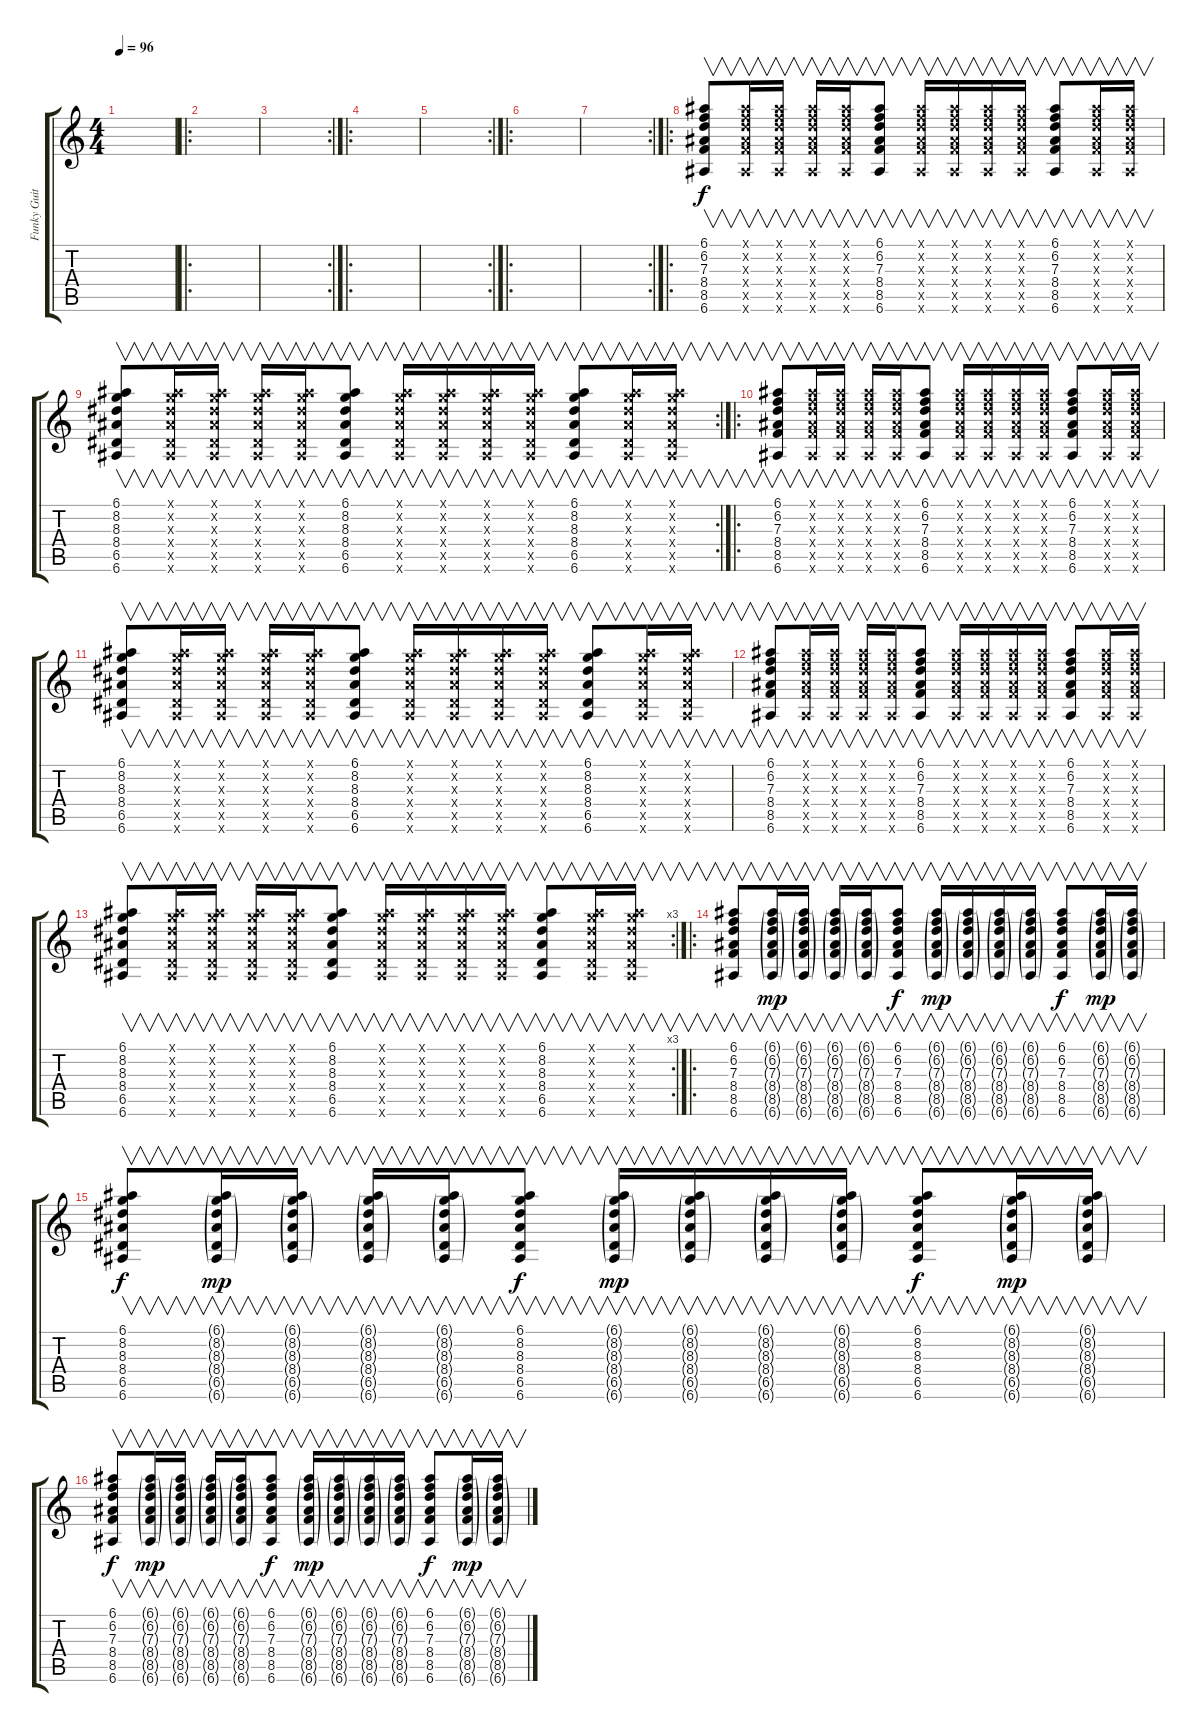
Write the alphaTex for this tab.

\track ("Funky Guitar" "Funky Guit") {instrument overdrivenguitar}
\staff {score tabs}
\tuning (E4 B3 G3 D3 A2 E2) {hide}
\ts (4 4)
\tempo 96
\clef g2
\ks c
|
\ro
|
\rc 2
|
\ro
|
\rc 2
|
\ro
|
\rc 2
|
\ro
(6.1 6.2 7.3 8.4 8.5 6.6).8{v} (6.1{x} 6.2{x} 7.3{x} 8.4{x} 8.5{x} 6.6{x}).16{v} (6.1{x} 6.2{x} 7.3{x} 8.4{x} 8.5{x} 6.6{x}).16{v} (6.1{x} 6.2{x} 7.3{x} 8.4{x} 8.5{x} 6.6{x}).16{v} (6.1{x} 6.2{x} 7.3{x} 8.4{x} 8.5{x} 6.6{x}).16{v} (6.1 6.2 7.3 8.4 8.5 6.6).8{v} (6.1{x} 6.2{x} 7.3{x} 8.4{x} 8.5{x} 6.6{x}).16{v} (6.1{x} 6.2{x} 7.3{x} 8.4{x} 8.5{x} 6.6{x}).16{v} (6.1{x} 6.2{x} 7.3{x} 8.4{x} 8.5{x} 6.6{x}).16{v} (6.1{x} 6.2{x} 7.3{x} 8.4{x} 8.5{x} 6.6{x}).16{v} (6.1 6.2 7.3 8.4 8.5 6.6).8{v} (6.1{x} 6.2{x} 7.3{x} 8.4{x} 8.5{x} 6.6{x}).16{v} (6.1{x} 6.2{x} 7.3{x} 8.4{x} 8.5{x} 6.6{x}).16{v} |
\rc 2
(6.1 8.2 8.3 8.4 6.5 6.6).8{v} (6.1{x} 8.2{x} 8.3{x} 8.4{x} 6.5{x} 6.6{x}).16{v} (6.1{x} 8.2{x} 8.3{x} 8.4{x} 6.5{x} 6.6{x}).16{v} (6.1{x} 8.2{x} 8.3{x} 8.4{x} 6.5{x} 6.6{x}).16{v} (6.1{x} 8.2{x} 8.3{x} 8.4{x} 6.5{x} 6.6{x}).16{v} (6.1 8.2 8.3 8.4 6.5 6.6).8{v} (6.1{x} 8.2{x} 8.3{x} 8.4{x} 6.5{x} 6.6{x}).16{v} (6.1{x} 8.2{x} 8.3{x} 8.4{x} 6.5{x} 6.6{x}).16{v} (6.1{x} 8.2{x} 8.3{x} 8.4{x} 6.5{x} 6.6{x}).16{v} (6.1{x} 8.2{x} 8.3{x} 8.4{x} 6.5{x} 6.6{x}).16{v} (6.1 8.2 8.3 8.4 6.5 6.6).8{v} (6.1{x} 8.2{x} 8.3{x} 8.4{x} 6.5{x} 6.6{x}).16{v} (6.1{x} 8.2{x} 8.3{x} 8.4{x} 6.5{x} 6.6{x}).16{v} |
\ro
(6.1 6.2 7.3 8.4 8.5 6.6).8{v volume 7} (6.1{x} 6.2{x} 7.3{x} 8.4{x} 8.5{x} 6.6{x}).16{v} (6.1{x} 6.2{x} 7.3{x} 8.4{x} 8.5{x} 6.6{x}).16{v} (6.1{x} 6.2{x} 7.3{x} 8.4{x} 8.5{x} 6.6{x}).16{v} (6.1{x} 6.2{x} 7.3{x} 8.4{x} 8.5{x} 6.6{x}).16{v} (6.1 6.2 7.3 8.4 8.5 6.6).8{v} (6.1{x} 6.2{x} 7.3{x} 8.4{x} 8.5{x} 6.6{x}).16{v} (6.1{x} 6.2{x} 7.3{x} 8.4{x} 8.5{x} 6.6{x}).16{v} (6.1{x} 6.2{x} 7.3{x} 8.4{x} 8.5{x} 6.6{x}).16{v} (6.1{x} 6.2{x} 7.3{x} 8.4{x} 8.5{x} 6.6{x}).16{v} (6.1 6.2 7.3 8.4 8.5 6.6).8{v} (6.1{x} 6.2{x} 7.3{x} 8.4{x} 8.5{x} 6.6{x}).16{v} (6.1{x} 6.2{x} 7.3{x} 8.4{x} 8.5{x} 6.6{x}).16{v} |
(6.1 8.2 8.3 8.4 6.5 6.6).8{v} (6.1{x} 8.2{x} 8.3{x} 8.4{x} 6.5{x} 6.6{x}).16{v} (6.1{x} 8.2{x} 8.3{x} 8.4{x} 6.5{x} 6.6{x}).16{v} (6.1{x} 8.2{x} 8.3{x} 8.4{x} 6.5{x} 6.6{x}).16{v} (6.1{x} 8.2{x} 8.3{x} 8.4{x} 6.5{x} 6.6{x}).16{v} (6.1 8.2 8.3 8.4 6.5 6.6).8{v} (6.1{x} 8.2{x} 8.3{x} 8.4{x} 6.5{x} 6.6{x}).16{v} (6.1{x} 8.2{x} 8.3{x} 8.4{x} 6.5{x} 6.6{x}).16{v} (6.1{x} 8.2{x} 8.3{x} 8.4{x} 6.5{x} 6.6{x}).16{v} (6.1{x} 8.2{x} 8.3{x} 8.4{x} 6.5{x} 6.6{x}).16{v} (6.1 8.2 8.3 8.4 6.5 6.6).8{v} (6.1{x} 8.2{x} 8.3{x} 8.4{x} 6.5{x} 6.6{x}).16{v} (6.1{x} 8.2{x} 8.3{x} 8.4{x} 6.5{x} 6.6{x}).16{v} |
(6.1 6.2 7.3 8.4 8.5 6.6).8{v} (6.1{x} 6.2{x} 7.3{x} 8.4{x} 8.5{x} 6.6{x}).16{v} (6.1{x} 6.2{x} 7.3{x} 8.4{x} 8.5{x} 6.6{x}).16{v} (6.1{x} 6.2{x} 7.3{x} 8.4{x} 8.5{x} 6.6{x}).16{v} (6.1{x} 6.2{x} 7.3{x} 8.4{x} 8.5{x} 6.6{x}).16{v} (6.1 6.2 7.3 8.4 8.5 6.6).8{v} (6.1{x} 6.2{x} 7.3{x} 8.4{x} 8.5{x} 6.6{x}).16{v} (6.1{x} 6.2{x} 7.3{x} 8.4{x} 8.5{x} 6.6{x}).16{v} (6.1{x} 6.2{x} 7.3{x} 8.4{x} 8.5{x} 6.6{x}).16{v} (6.1{x} 6.2{x} 7.3{x} 8.4{x} 8.5{x} 6.6{x}).16{v} (6.1 6.2 7.3 8.4 8.5 6.6).8{v} (6.1{x} 6.2{x} 7.3{x} 8.4{x} 8.5{x} 6.6{x}).16{v} (6.1{x} 6.2{x} 7.3{x} 8.4{x} 8.5{x} 6.6{x}).16{v} |
\rc 3
(6.1 8.2 8.3 8.4 6.5 6.6).8{v} (6.1{x} 8.2{x} 8.3{x} 8.4{x} 6.5{x} 6.6{x}).16{v} (6.1{x} 8.2{x} 8.3{x} 8.4{x} 6.5{x} 6.6{x}).16{v} (6.1{x} 8.2{x} 8.3{x} 8.4{x} 6.5{x} 6.6{x}).16{v} (6.1{x} 8.2{x} 8.3{x} 8.4{x} 6.5{x} 6.6{x}).16{v} (6.1 8.2 8.3 8.4 6.5 6.6).8{v} (6.1{x} 8.2{x} 8.3{x} 8.4{x} 6.5{x} 6.6{x}).16{v} (6.1{x} 8.2{x} 8.3{x} 8.4{x} 6.5{x} 6.6{x}).16{v} (6.1{x} 8.2{x} 8.3{x} 8.4{x} 6.5{x} 6.6{x}).16{v} (6.1{x} 8.2{x} 8.3{x} 8.4{x} 6.5{x} 6.6{x}).16{v} (6.1 8.2 8.3 8.4 6.5 6.6).8{v} (6.1{x} 8.2{x} 8.3{x} 8.4{x} 6.5{x} 6.6{x}).16{v} (6.1{x} 8.2{x} 8.3{x} 8.4{x} 6.5{x} 6.6{x}).16{v} |
\ro
(6.1 6.2 7.3 8.4 8.5 6.6).8{v volume 5} (6.1{g} 6.2{g} 7.3{g} 8.4{g} 8.5{g} 6.6{g}).16{v dy mp} (6.1{g} 6.2{g} 7.3{g} 8.4{g} 8.5{g} 6.6{g}).16{v} (6.1{g} 6.2{g} 7.3{g} 8.4{g} 8.5{g} 6.6{g}).16{v} (6.1{g} 6.2{g} 7.3{g} 8.4{g} 8.5{g} 6.6{g}).16{v} (6.1 6.2 7.3 8.4 8.5 6.6).8{v dy f} (6.1{g} 6.2{g} 7.3{g} 8.4{g} 8.5{g} 6.6{g}).16{v dy mp} (6.1{g} 6.2{g} 7.3{g} 8.4{g} 8.5{g} 6.6{g}).16{v} (6.1{g} 6.2{g} 7.3{g} 8.4{g} 8.5{g} 6.6{g}).16{v} (6.1{g} 6.2{g} 7.3{g} 8.4{g} 8.5{g} 6.6{g}).16{v} (6.1 6.2 7.3 8.4 8.5 6.6).8{v dy f} (6.1{g} 6.2{g} 7.3{g} 8.4{g} 8.5{g} 6.6{g}).16{v dy mp} (6.1{g} 6.2{g} 7.3{g} 8.4{g} 8.5{g} 6.6{g}).16{v} |
(6.1 8.2 8.3 8.4 6.5 6.6).8{v dy f} (6.1{g} 8.2{g} 8.3{g} 8.4{g} 6.5{g} 6.6{g}).16{v dy mp} (6.1{g} 8.2{g} 8.3{g} 8.4{g} 6.5{g} 6.6{g}).16{v} (6.1{g} 8.2{g} 8.3{g} 8.4{g} 6.5{g} 6.6{g}).16{v} (6.1{g} 8.2{g} 8.3{g} 8.4{g} 6.5{g} 6.6{g}).16{v} (6.1 8.2 8.3 8.4 6.5 6.6).8{v dy f} (6.1{g} 8.2{g} 8.3{g} 8.4{g} 6.5{g} 6.6{g}).16{v dy mp} (6.1{g} 8.2{g} 8.3{g} 8.4{g} 6.5{g} 6.6{g}).16{v} (6.1{g} 8.2{g} 8.3{g} 8.4{g} 6.5{g} 6.6{g}).16{v} (6.1{g} 8.2{g} 8.3{g} 8.4{g} 6.5{g} 6.6{g}).16{v} (6.1 8.2 8.3 8.4 6.5 6.6).8{v dy f} (6.1{g} 8.2{g} 8.3{g} 8.4{g} 6.5{g} 6.6{g}).16{v dy mp} (6.1{g} 8.2{g} 8.3{g} 8.4{g} 6.5{g} 6.6{g}).16{v} |
(6.1 6.2 7.3 8.4 8.5 6.6).8{v dy f} (6.1{g} 6.2{g} 7.3{g} 8.4{g} 8.5{g} 6.6{g}).16{v dy mp} (6.1{g} 6.2{g} 7.3{g} 8.4{g} 8.5{g} 6.6{g}).16{v} (6.1{g} 6.2{g} 7.3{g} 8.4{g} 8.5{g} 6.6{g}).16{v} (6.1{g} 6.2{g} 7.3{g} 8.4{g} 8.5{g} 6.6{g}).16{v} (6.1 6.2 7.3 8.4 8.5 6.6).8{v dy f} (6.1{g} 6.2{g} 7.3{g} 8.4{g} 8.5{g} 6.6{g}).16{v dy mp} (6.1{g} 6.2{g} 7.3{g} 8.4{g} 8.5{g} 6.6{g}).16{v} (6.1{g} 6.2{g} 7.3{g} 8.4{g} 8.5{g} 6.6{g}).16{v} (6.1{g} 6.2{g} 7.3{g} 8.4{g} 8.5{g} 6.6{g}).16{v} (6.1 6.2 7.3 8.4 8.5 6.6).8{v dy f} (6.1{g} 6.2{g} 7.3{g} 8.4{g} 8.5{g} 6.6{g}).16{v dy mp} (6.1{g} 6.2{g} 7.3{g} 8.4{g} 8.5{g} 6.6{g}).16{v}
